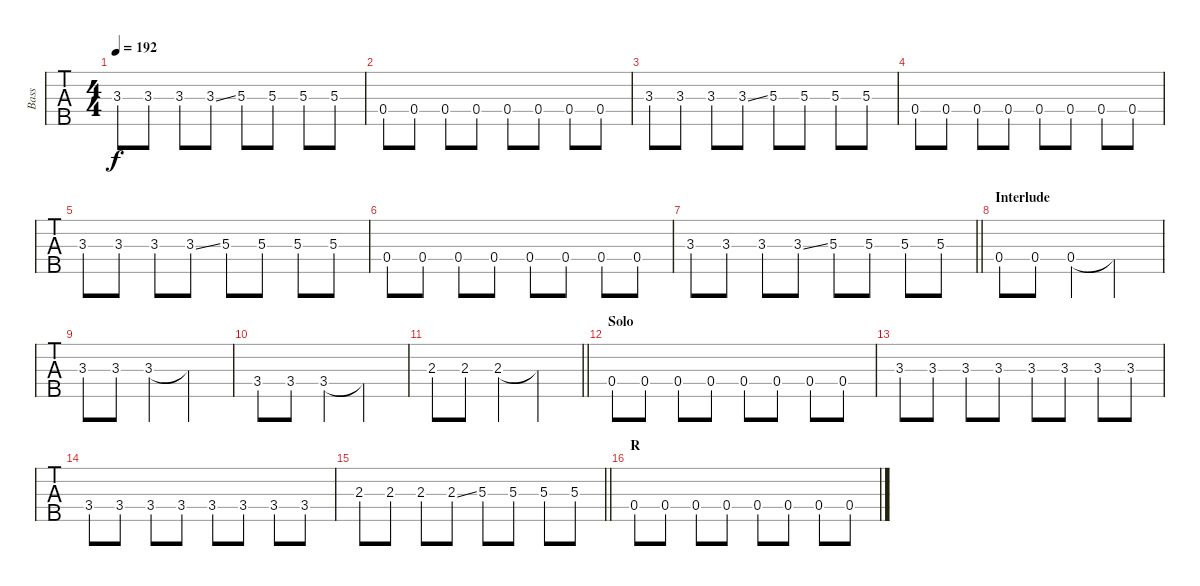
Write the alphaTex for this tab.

\track ("Bass" "Bass") {instrument electricbassfinger}
\staff {tabs}
\tuning (G2 D2 A1 E1 B0) {hide}
\ts (4 4)
\tempo 192
\clef f4
\ks c
3.3.8{dy f} 3.3.8 3.3.8 3.3{ss}.8 5.3.8 5.3.8 5.3.8 5.3.8 |
0.4.8 0.4.8 0.4.8 0.4.8 0.4.8 0.4.8 0.4.8 0.4.8 |
3.3.8 3.3.8 3.3.8 3.3{ss}.8 5.3.8 5.3.8 5.3.8 5.3.8 |
0.4.8 0.4.8 0.4.8 0.4.8 0.4.8 0.4.8 0.4.8 0.4.8 |
3.3.8 3.3.8 3.3.8 3.3{ss}.8 5.3.8 5.3.8 5.3.8 5.3.8 |
0.4.8 0.4.8 0.4.8 0.4.8 0.4.8 0.4.8 0.4.8 0.4.8 |
\barLineRight lightlight
3.3.8 3.3.8 3.3.8 3.3{ss}.8 5.3.8 5.3.8 5.3.8 5.3.8 |
\section ("" "Interlude")
0.4.8 0.4.8 0.4.4 0.4{t}.2 |
3.3.8 3.3.8 3.3.4 3.3{t}.2 |
3.4.8 3.4.8 3.4.4 3.4{t}.2 |
\barLineRight lightlight
2.3.8 2.3.8 2.3.4 2.3{t}.2 |
\section ("" "Solo")
0.4.8 0.4.8 0.4.8 0.4.8 0.4.8 0.4.8 0.4.8 0.4.8 |
3.3.8 3.3.8 3.3.8 3.3.8 3.3.8 3.3.8 3.3.8 3.3.8 |
3.4.8 3.4.8 3.4.8 3.4.8 3.4.8 3.4.8 3.4.8 3.4.8 |
\barLineRight lightlight
2.3.8 2.3.8 2.3.8 2.3{ss}.8 5.3.8 5.3.8 5.3.8 5.3.8 |
\section ("" "R")
0.4.8 0.4.8 0.4.8 0.4.8 0.4.8 0.4.8 0.4.8 0.4.8
